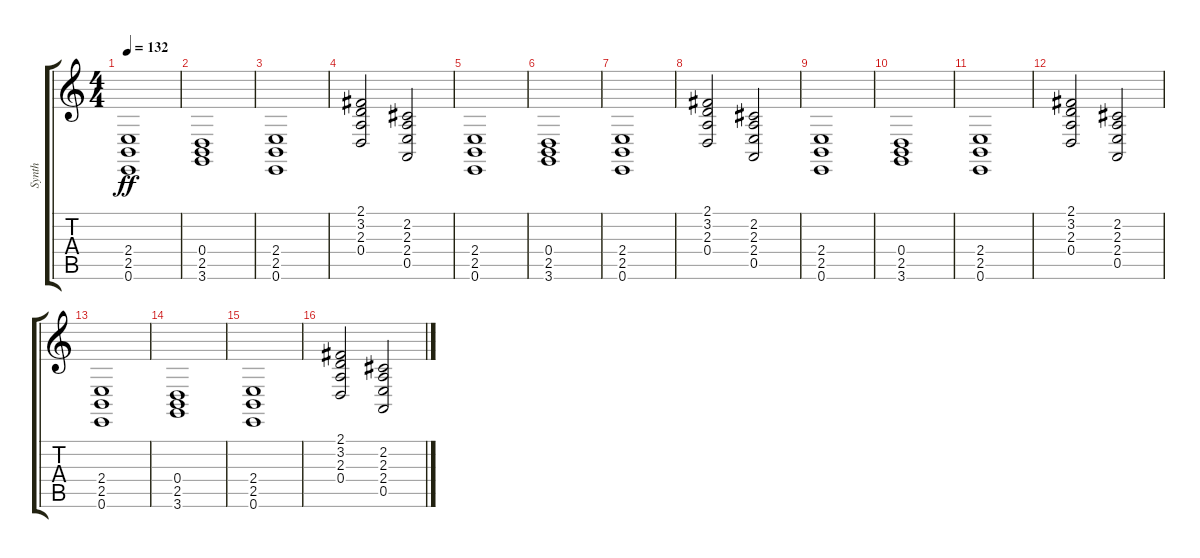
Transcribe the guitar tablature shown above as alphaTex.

\track ("Synth" "Synth") {instrument pad2warm}
\staff {score tabs}
\tuning (E4 B3 G3 D3 A2 E2) {hide}
\ts (4 4)
\tempo 132
\clef g2
\ks c
(2.4 2.5 0.6).1{dy ff} |
(0.4 2.5 3.6).1 |
(2.4 2.5 0.6).1 |
(2.1 3.2 2.3 0.4).2 (2.2 2.3 2.4 0.5).2 |
(2.4 2.5 0.6).1 |
(0.4 2.5 3.6).1 |
(2.4 2.5 0.6).1 |
(2.1 3.2 2.3 0.4).2 (2.2 2.3 2.4 0.5).2 |
(2.4 2.5 0.6).1 |
(0.4 2.5 3.6).1 |
(2.4 2.5 0.6).1 |
(2.1 3.2 2.3 0.4).2 (2.2 2.3 2.4 0.5).2 |
(2.4 2.5 0.6).1 |
(0.4 2.5 3.6).1 |
(2.4 2.5 0.6).1 |
(2.1 3.2 2.3 0.4).2 (2.2 2.3 2.4 0.5).2
